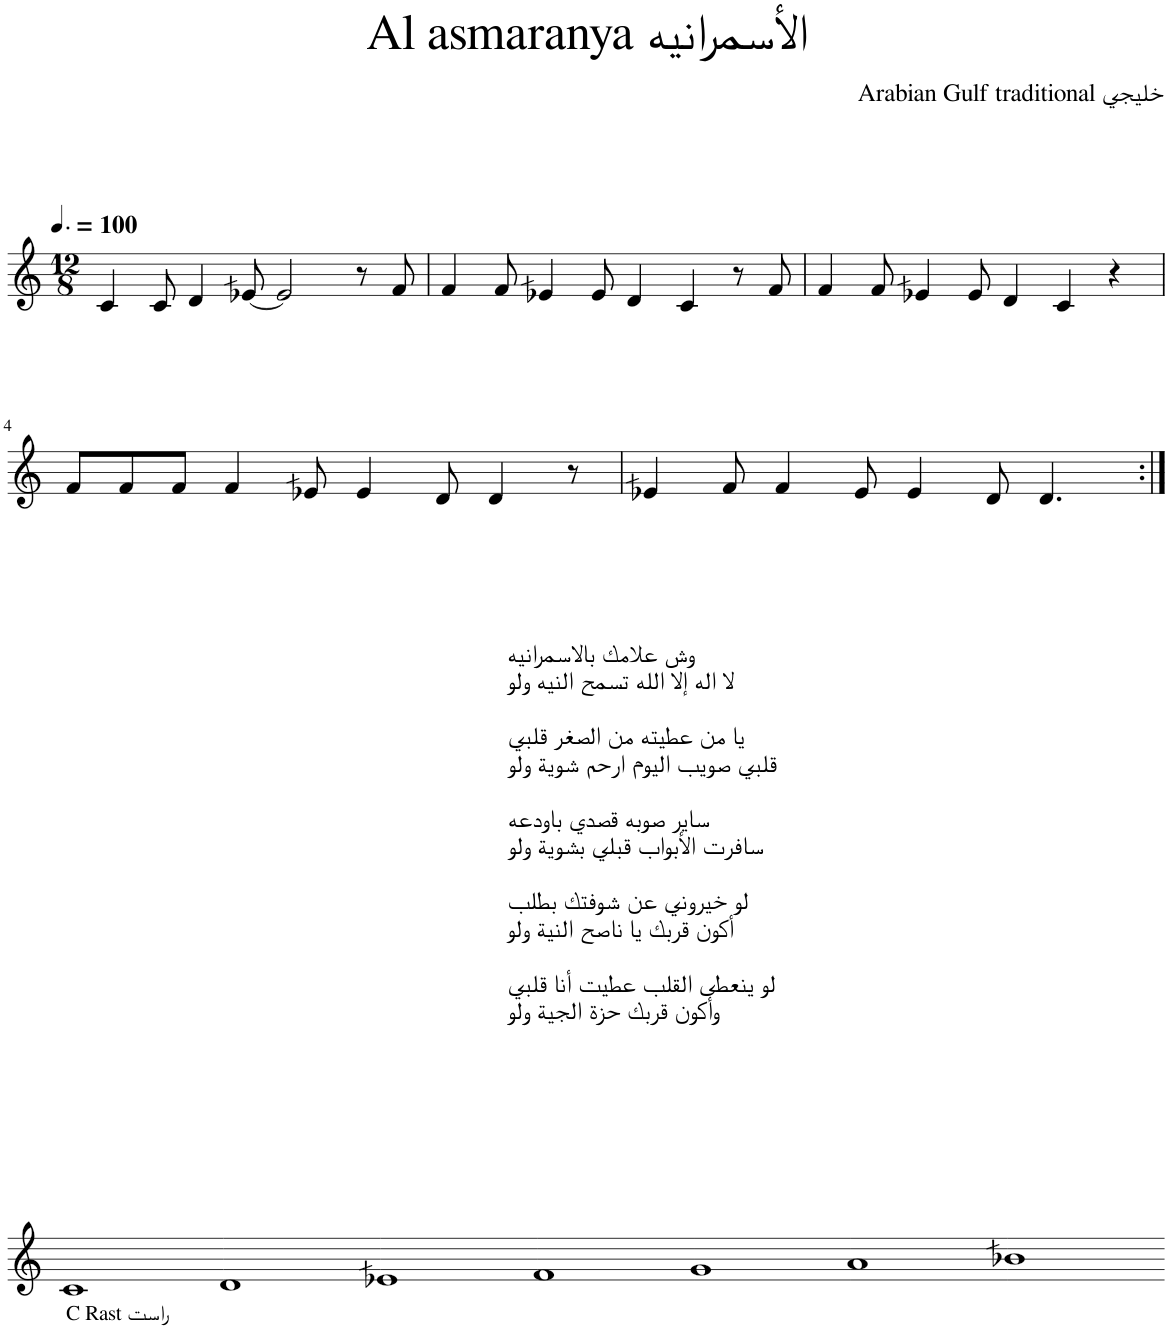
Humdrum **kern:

**kern
*part1
*staff1
*I"Piano
*I'Pno.
*clefG2
*k[]
*M12/8
*MM150
=1
4c/
8c/
4d/
[8en/
2en/]
8r
8f/
=2
4f/
8f/
4en/
8en/
4d/
4c/
8r
8f/
=3
4f/
8f/
4en/
8en/
4d/
4c/
4r
!!LO:LB:g=z
=4
8f/L
8f/
8f/J
4f/
8en/
4en/
8d/
4d/
8r
=5
4en/
8f/
4f/
8en/
4en/
8d/
4.d/
!!LO:LB:g=z
=6:|!
*M4/4
!LO:TX:b:t=C Rast راست
1c
=7-
1d
=8-
1en
=9-
1f
=10-
1g
=11-
1a
=12-
1bn
=-
*-
